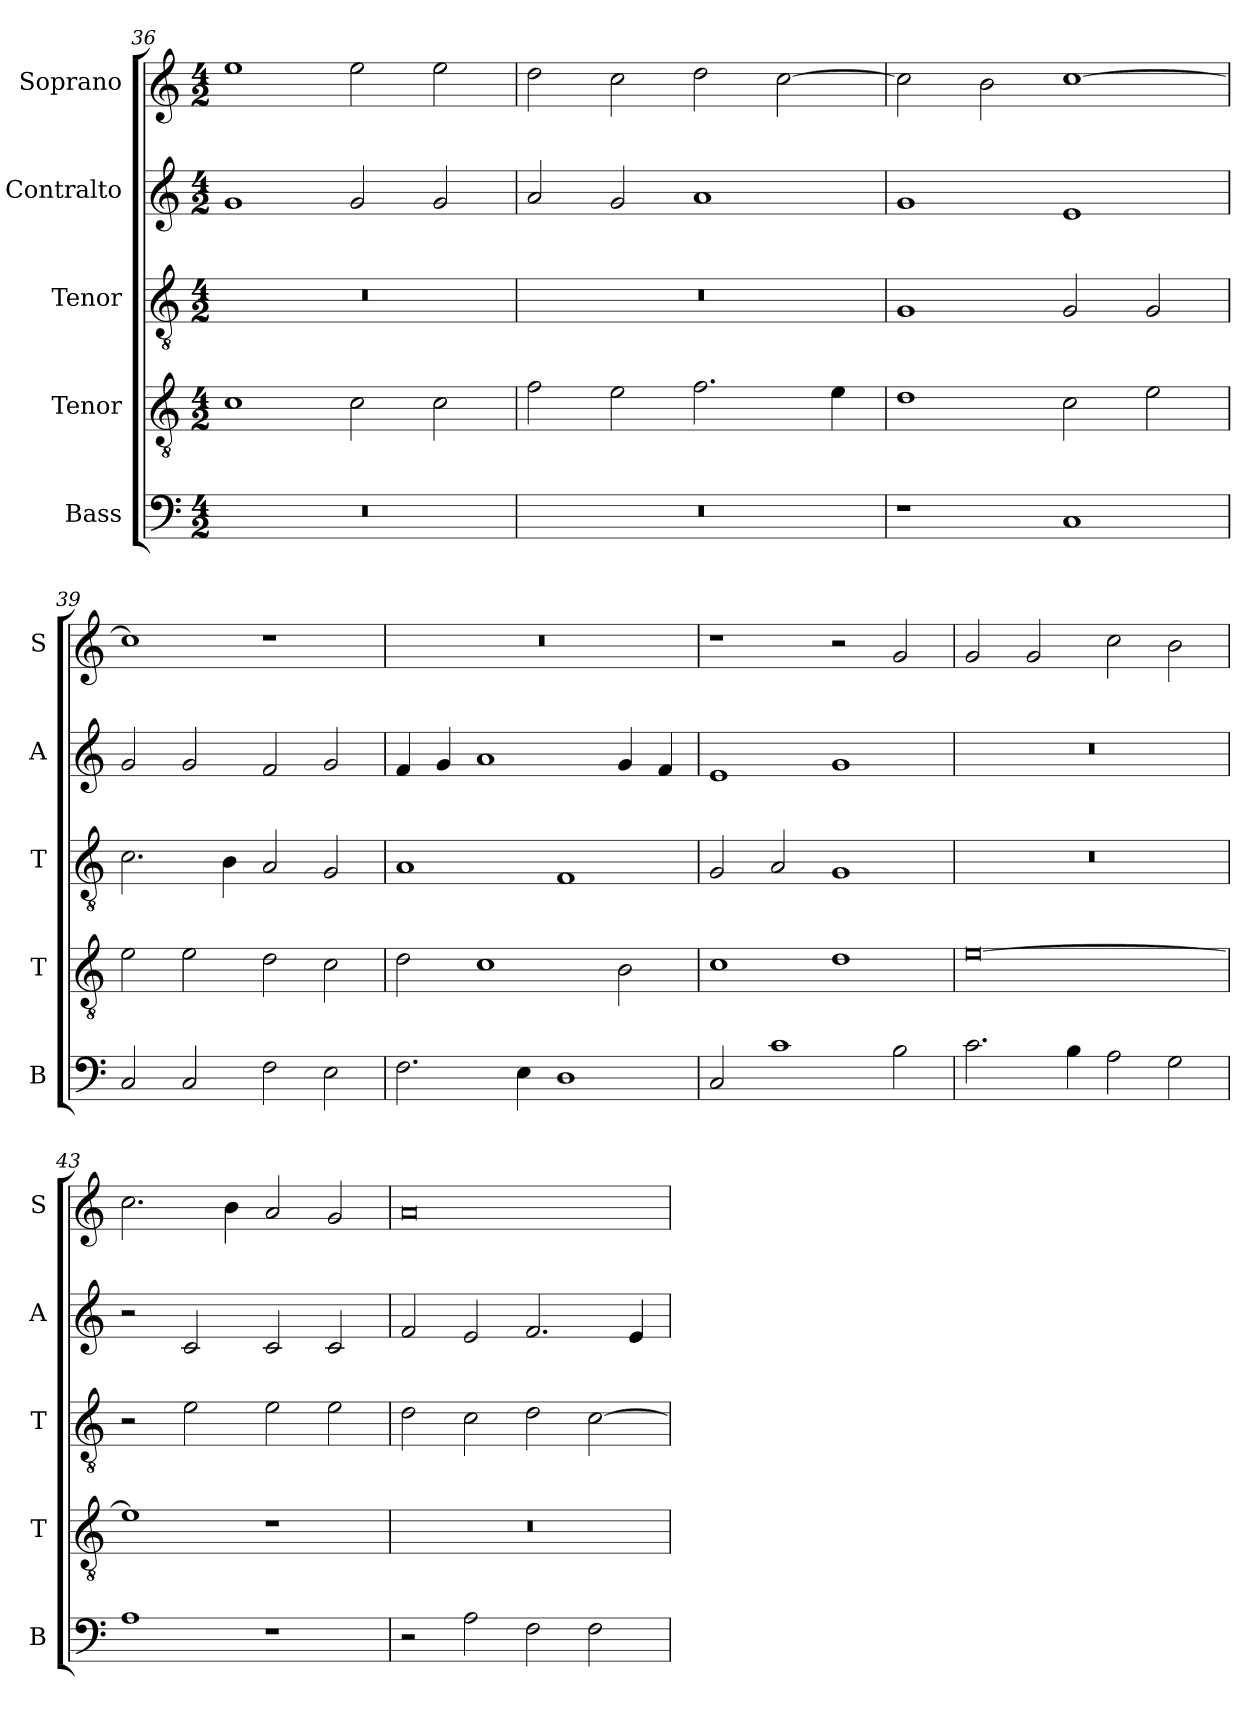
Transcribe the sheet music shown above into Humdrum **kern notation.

**kern	**kern	**kern	**kern	**kern
*part5	*part4	*part3	*part2	*part1
*staff5	*staff4	*staff3	*staff2	*staff1
*I"Bass	*I"Tenor	*I"Tenor	*I"Contralto	*I"Soprano
*I'B	*I'T	*I'T	*I'A	*I'S
*clefF4	*clefGv2	*clefGv2	*clefG2	*clefG2
*k[]	*k[]	*k[]	*k[]	*k[]
*C:ion	*C:ion	*C:ion	*C:ion	*C:ion
*M4/2	*M4/2	*M4/2	*M4/2	*M4/2
=36	=36	=36	=36	=36
0r	1c	0r	1g	1ee
.	2c	.	2g	2ee
.	2c	.	2g	2ee
=37	=37	=37	=37	=37
0r	2f	0r	2a	2dd
.	2e	.	2g	2cc
.	2.f	.	1a	2dd
.	.	.	.	[2cc
.	4e	.	.	.
=38	=38	=38	=38	=38
1r	1d	1G	1g	2cc]
.	.	.	.	2b
1C	2c	2G	1e	[1cc
.	2e	2G	.	.
=39	=39	=39	=39	=39
2C	2e	2.c	2g	1cc]
2C	2e	.	2g	.
.	.	4B	.	.
2F	2d	2A	2f	1r
2E	2c	2G	2g	.
=40	=40	=40	=40	=40
2.F	2d	1A	4f	0r
.	.	.	4g	.
.	1c	.	1a	.
4E	.	.	.	.
1D	.	1F	.	.
.	2B	.	4g	.
.	.	.	4f	.
=41	=41	=41	=41	=41
2C	1c	2G	1e	1r
1c	.	2A	.	.
.	1d	1G	1g	2r
2B	.	.	.	2g
=42	=42	=42	=42	=42
2.c	[0e	0r	0r	2g
.	.	.	.	2g
4B	.	.	.	.
2A	.	.	.	2cc
2G	.	.	.	2b
=43	=43	=43	=43	=43
1A	1e]	2r	2r	2.cc
.	.	2e	2c	.
.	.	.	.	4b
1r	1r	2e	2c	2a
.	.	2e	2c	2g
=44	=44	=44	=44	=44
2r	0r	2d	2f	0a
2A	.	2c	2e	.
2F	.	2d	2.f	.
2F	.	[2c	.	.
.	.	.	4e	.
=	=	=	=	=
*-	*-	*-	*-	*-
